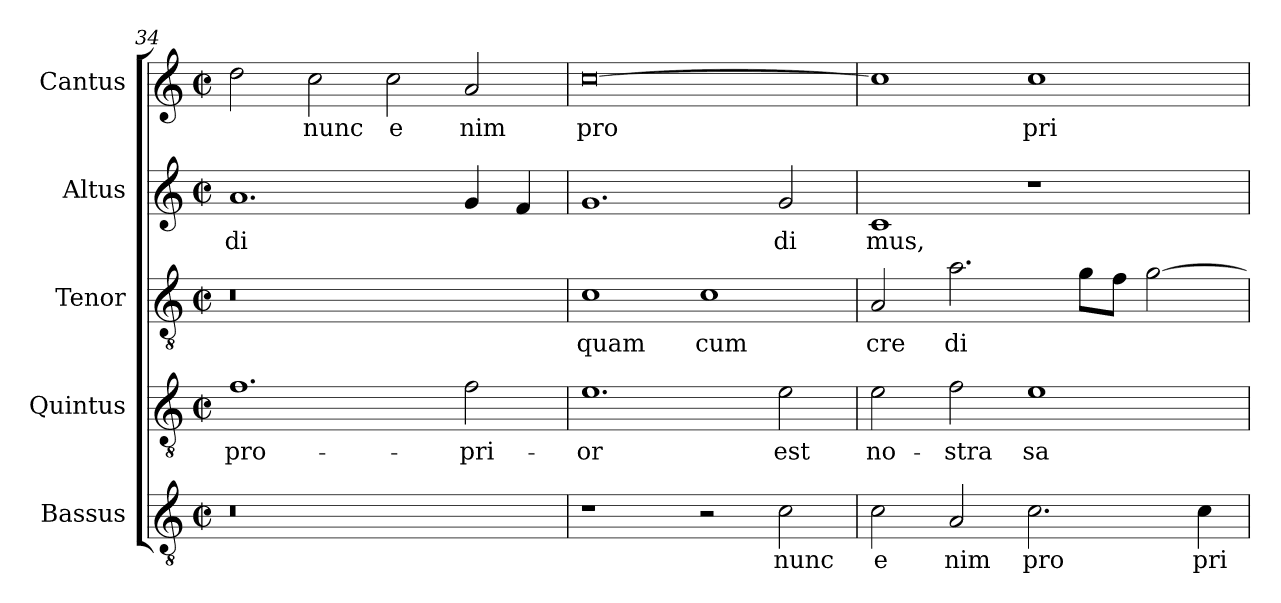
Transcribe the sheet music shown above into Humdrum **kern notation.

**kern	**text	**kern	**text	**kern	**text	**kern	**text	**kern	**text
*part5	*part5	*part4	*part4	*part3	*part3	*part2	*part2	*part1	*part1
*staff5	*staff5	*staff4	*staff4	*staff3	*staff3	*staff2	*staff2	*staff1	*staff1
*I"Bassus	*	*I"Quintus	*	*I"Tenor	*	*I"Altus	*	*I"Cantus	*
*clefGv2	*	*clefGv2	*	*clefGv2	*	*clefG2	*	*clefG2	*
*M2/2	*	*M2/2	*	*M2/2	*	*M2/2	*	*M2/2	*
*met(c|)	*	*met(c|)	*	*met(c|)	*	*met(c|)	*	*met(c|)	*
=34	=34	=34	=34	=34	=34	=34	=34	=34	=34
!	!	!	!LO:LY:b:cj	!	!	!	!LO:LY:b:cj	!	!
0r	.	1.f	pro-	0r	.	1.a	di	2dd\	.
!	!	!	!	!	!	!	!	!	!LO:LY:b:cj
.	.	.	.	.	.	.	.	2cc\	nunc
!	!	!	!	!	!	!	!	!	!LO:LY:b:cj
.	.	.	.	.	.	.	.	2cc\	e
!	!	!	!LO:LY:b:cj	!	!	!	!	!	!LO:LY:b:cj
.	.	2f\	-pri-	.	.	4g/	.	2a/	nim
.	.	.	.	.	.	4f/	.	.	.
=35	=35	=35	=35	=35	=35	=35	=35	=35	=35
!	!	!	!LO:LY:b:cj	!	!LO:LY:b:cj	!	!	!	!LO:LY:b:cj
1r	.	1.e	-or	1c	quam	1.g	.	[>0cc	pro
!	!	!	!	!	!LO:LY:b:cj	!	!	!	!
2r	.	.	.	1c	cum	.	.	.	.
!	!LO:LY:b:cj	!	!LO:LY:b:cj	!	!	!	!LO:LY:b:cj	!	!
2c\	nunc	2e\	est	.	.	2g/	di	.	.
=36	=36	=36	=36	=36	=36	=36	=36	=36	=36
!	!LO:LY:b:cj	!	!LO:LY:b:cj	!	!LO:LY:b:cj	!	!LO:LY:b:cj	!	!
2c\	e	2e\	no-	2A/	cre	1c	mus,	1cc]	.
!	!LO:LY:b:cj	!	!LO:LY:b:cj	!	!LO:LY:b:cj	!	!	!	!
2A/	nim	2f\	-stra	2.a\	di	.	.	.	.
!	!LO:LY:b:cj	!	!LO:LY:b:cj	!	!	!	!	!	!LO:LY:b:cj
2.c\	pro	1e	sa-	.	.	1r	.	1cc	pri
.	.	.	.	8g\L	.	.	.	.	.
.	.	.	.	8f\J	.	.	.	.	.
.	.	.	.	[>2g\	.	.	.	.	.
!	!LO:LY:b:cj	!	!	!	!	!	!	!	!
4c\	pri	.	.	.	.	.	.	.	.
=	=	=	=	=	=	=	=	=	=
*-	*-	*-	*-	*-	*-	*-	*-	*-	*-
